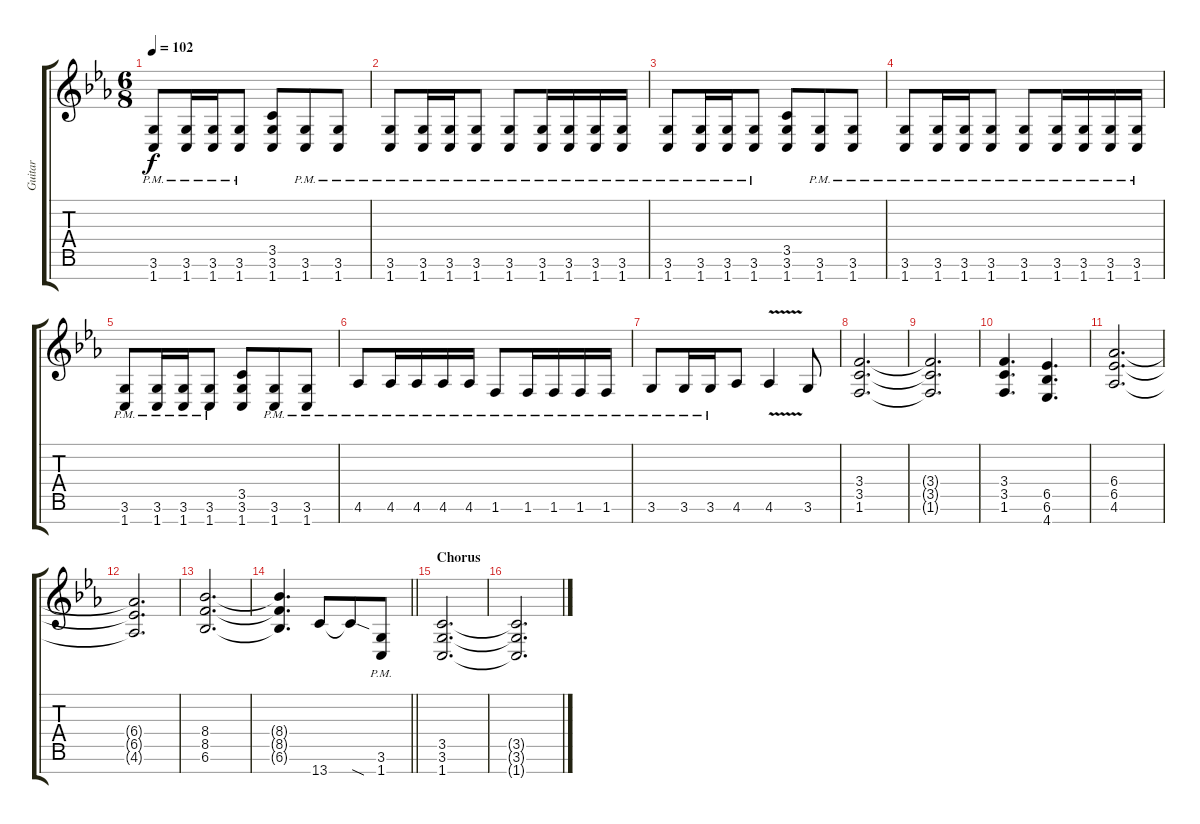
\track ("Guitar" "Guitar") {instrument distortionguitar}
\staff {score tabs}
\tuning (E4 B3 G3 D3 A2 E2 B1) {hide}
\ts (6 8)
\tempo 102
\clef g2
\ks cminor
(3.6{pm} 1.7{pm}).8{dy f} (3.6{pm} 1.7{pm}).16 (3.6{pm} 1.7{pm}).16 (3.6{pm} 1.7{pm}).8 (3.5 3.6 1.7).8 (3.6{pm} 1.7{pm}).8 (3.6{pm} 1.7{pm}).8 |
(3.6{pm} 1.7{pm}).8 (3.6{pm} 1.7{pm}).16 (3.6{pm} 1.7{pm}).16 (3.6{pm} 1.7{pm}).8 (3.6{pm} 1.7{pm}).8 (3.6{pm} 1.7{pm}).16 (3.6{pm} 1.7{pm}).16 (3.6{pm} 1.7{pm}).16 (3.6{pm} 1.7{pm}).16 |
(3.6{pm} 1.7{pm}).8 (3.6{pm} 1.7{pm}).16 (3.6{pm} 1.7{pm}).16 (3.6{pm} 1.7{pm}).8 (3.5 3.6 1.7).8 (3.6{pm} 1.7{pm}).8 (3.6{pm} 1.7{pm}).8 |
(3.6{pm} 1.7{pm}).8 (3.6{pm} 1.7{pm}).16 (3.6{pm} 1.7{pm}).16 (3.6{pm} 1.7{pm}).8 (3.6{pm} 1.7{pm}).8 (3.6{pm} 1.7{pm}).16 (3.6{pm} 1.7{pm}).16 (3.6{pm} 1.7{pm}).16 (3.6{pm} 1.7{pm}).16 |
(3.6{pm} 1.7{pm}).8 (3.6{pm} 1.7{pm}).16 (3.6{pm} 1.7{pm}).16 (3.6{pm} 1.7{pm}).8 (3.5 3.6 1.7).8 (3.6{pm} 1.7{pm}).8 (3.6{pm} 1.7{pm}).8 |
4.6{pm}.8 4.6{pm}.16 4.6{pm}.16 4.6{pm}.16 4.6{pm}.16 1.6{pm}.8 1.6{pm}.16 1.6{pm}.16 1.6{pm}.16 1.6{pm}.16 |
3.6{pm}.8 3.6{pm}.16 3.6{pm}.16 4.6.8 4.6{v}.4 3.6.8 |
(3.4 3.5 1.6).2{d} |
(3.4{t} 3.5{t} 1.6{t}).2{d} |
(3.4 3.5 1.6).4{d} (6.5 6.6 4.7).4{d} |
(6.4 6.5 4.6).2{d} |
(6.4{t} 6.5{t} 4.6{t}).2{d} |
(8.4 8.5 6.6).2{d} |
\barLineRight lightlight
(8.4{t} 8.5{t} 6.6{t}).4{d} 13.7.8 13.7{sod t}.8 (3.6{pm} 1.7{pm}).8 |
\section ("" "Chorus")
(3.5 3.6 1.7).2{d} |
(3.5{t} 3.6{t} 1.7{t}).2{d}
